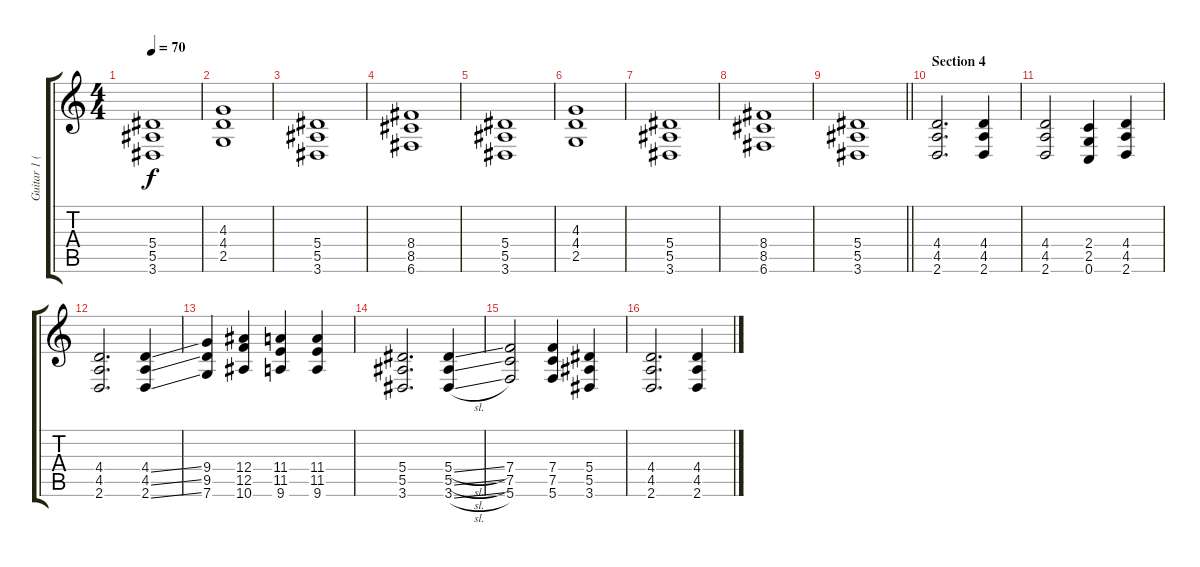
\track ("Guitar 1 (Distortion)" "Guitar 1 (") {instrument distortionguitar}
\staff {score tabs}
\tuning (C4 G3 Eb3 Bb2 F2 C2) {hide}
\ts (4 4)
\tempo 70
\clef g2
\ks c
(5.4 5.5 3.6).1{dy f} |
(4.3 4.4 2.5).1 |
(5.4 5.5 3.6).1 |
(8.4 8.5 6.6).1 |
(5.4 5.5 3.6).1 |
(4.3 4.4 2.5).1 |
(5.4 5.5 3.6).1 |
(8.4 8.5 6.6).1 |
\barLineRight lightlight
(5.4 5.5 3.6).1 |
\section ("" "Section 4")
(4.4 4.5 2.6).2{d} (4.4 4.5 2.6).4 |
(4.4 4.5 2.6).2 (2.4 2.5 0.6).4 (4.4 4.5 2.6).4 |
(4.4 4.5 2.6).2{d} (4.4{ss} 4.5{ss} 2.6{ss}).4 |
(9.4 9.5 7.6).4 (12.4 12.5 10.6).4 (11.4 11.5 9.6).4 (11.4 11.5 9.6).4 |
(5.4 5.5 3.6).2{d} (5.4{sl} 5.5{sl} 3.6{sl}).4 |
(7.4 7.5 5.6).2 (7.4 7.5 5.6).4 (5.4 5.5 3.6).4 |
(4.4 4.5 2.6).2{d} (4.4 4.5 2.6).4
